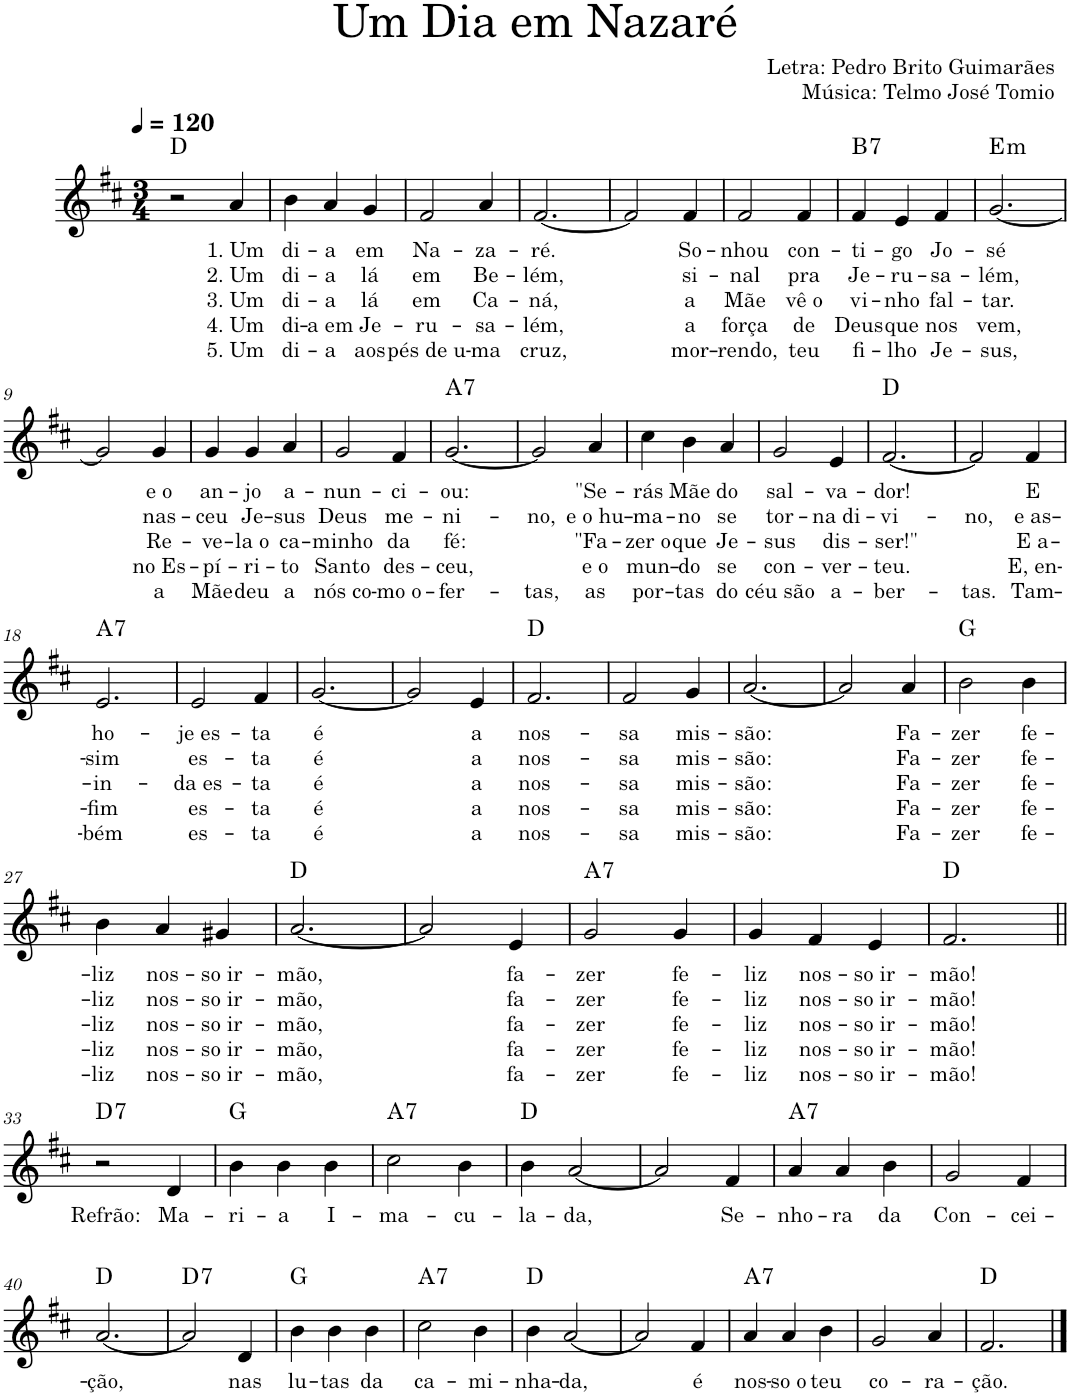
**kern	**text	**text	**text	**text	**text	**harte
*part1	*part1	*part1	*part1	*part1	*part1	*part1
*staff1	*staff1	*staff1	*staff1	*staff1	*staff1	*
*I"Voz	*	*	*	*	*	*
*I'Vo.	*	*	*	*	*	*
*clefG2	*	*	*	*	*	*
*k[f#c#]	*	*	*	*	*	*
*M3/4	*	*	*	*	*	*
*MM120	*	*	*	*	*	*
=1	=1	=1	=1	=1	=1	=1
2r	.	.	.	.	.	D:maj
!	!LO:LY:b	!LO:LY:b	!LO:LY:b	!LO:LY:b	!LO:LY:b	!
4a/	1. Um	2. Um	3. Um	4. Um	5. Um	.
=2	=2	=2	=2	=2	=2	=2
!	!LO:LY:b	!LO:LY:b	!LO:LY:b	!LO:LY:b	!LO:LY:b	!
4b\	di-	di-	di-	di-	di-	.
!	!LO:LY:b	!LO:LY:b	!LO:LY:b	!LO:LY:b	!LO:LY:b	!
4a/	-a	-a	-a	-a em	-a	.
!	!LO:LY:b	!LO:LY:b	!LO:LY:b	!LO:LY:b	!LO:LY:b	!
4g/	em	lá	lá	Je-	aos	.
=3	=3	=3	=3	=3	=3	=3
!	!LO:LY:b	!LO:LY:b	!LO:LY:b	!LO:LY:b	!LO:LY:b	!
2f#/	Na-	em	em	-ru-	pés de u-	.
!	!LO:LY:b	!LO:LY:b	!LO:LY:b	!LO:LY:b	!LO:LY:b	!
4a/	-za-	Be-	Ca-	-sa-	-ma	.
=4	=4	=4	=4	=4	=4	=4
!	!LO:LY:b	!LO:LY:b	!LO:LY:b	!LO:LY:b	!LO:LY:b	!
[2.f#/	-ré.	-lém,	-ná,	-lém,	cruz,	.
=5	=5	=5	=5	=5	=5	=5
2f#/]	.	.	.	.	.	.
!	!LO:LY:b	!LO:LY:b	!LO:LY:b	!LO:LY:b	!LO:LY:b	!
4f#/	So-	si-	a	a	mor-	.
=6	=6	=6	=6	=6	=6	=6
!	!LO:LY:b	!LO:LY:b	!LO:LY:b	!LO:LY:b	!LO:LY:b	!
2f#/	-nhou	-nal	Mãe	força	-rendo,	.
!	!LO:LY:b	!LO:LY:b	!LO:LY:b	!LO:LY:b	!LO:LY:b	!
4f#/	con-	pra	vê o	de	teu	.
=7	=7	=7	=7	=7	=7	=7
!	!LO:LY:b	!LO:LY:b	!LO:LY:b	!LO:LY:b	!LO:LY:b	!LO:H:kt=7
4f#/	-ti-	Je-	vi-	Deus	fi-	B:7
!	!LO:LY:b	!LO:LY:b	!LO:LY:b	!LO:LY:b	!LO:LY:b	!
4e/	-go	-ru-	-nho	que	-lho	.
!	!LO:LY:b	!LO:LY:b	!LO:LY:b	!LO:LY:b	!LO:LY:b	!
4f#/	Jo-	-sa-	fal-	nos	Je-	.
=8	=8	=8	=8	=8	=8	=8
!	!LO:LY:b	!LO:LY:b	!LO:LY:b	!LO:LY:b	!LO:LY:b	!LO:H:kt=m
[2.g/	-sé	-lém,	-tar.	vem,	-sus,	E:min
!!LO:LB:g=z
=9	=9	=9	=9	=9	=9	=9
2g/]	.	.	.	.	.	.
!	!LO:LY:b	!LO:LY:b	!LO:LY:b	!LO:LY:b	!LO:LY:b	!
4g/	e o	nas-	Re-	no Es-	a	.
=10	=10	=10	=10	=10	=10	=10
!	!LO:LY:b	!LO:LY:b	!LO:LY:b	!LO:LY:b	!LO:LY:b	!
4g/	an-	-ceu	-ve-	-pí-	Mãe	.
!	!LO:LY:b	!LO:LY:b	!LO:LY:b	!LO:LY:b	!LO:LY:b	!
4g/	-jo	Je-	-la o	-ri-	deu	.
!	!LO:LY:b	!LO:LY:b	!LO:LY:b	!LO:LY:b	!LO:LY:b	!
4a/	a-	-sus	ca-	-to	a	.
=11	=11	=11	=11	=11	=11	=11
!	!LO:LY:b	!LO:LY:b	!LO:LY:b	!LO:LY:b	!LO:LY:b	!
2g/	-nun-	Deus	-minho	Santo	nós co-	.
!	!LO:LY:b	!LO:LY:b	!LO:LY:b	!LO:LY:b	!LO:LY:b	!
4f#/	-ci-	me-	da	des-	-mo o-	.
=12	=12	=12	=12	=12	=12	=12
!	!LO:LY:b	!LO:LY:b	!LO:LY:b	!LO:LY:b	!LO:LY:b	!LO:H:kt=7
[2.g/	-ou:	-ni-	fé:	-ceu,	-fer-	A:7
=13	=13	=13	=13	=13	=13	=13
!	!	!LO:LY:b	!	!	!LO:LY:b	!
2g/]	.	-no,	.	.	-tas,	.
!	!LO:LY:b	!LO:LY:b	!LO:LY:b	!LO:LY:b	!LO:LY:b	!
4a/	"Se-	e o hu-	"Fa-	e o	as	.
=14	=14	=14	=14	=14	=14	=14
!	!LO:LY:b	!LO:LY:b	!LO:LY:b	!LO:LY:b	!LO:LY:b	!
4cc#\	-rás	-ma-	-zer o	mun-	por-	.
!	!LO:LY:b	!LO:LY:b	!LO:LY:b	!LO:LY:b	!LO:LY:b	!
4b\	Mãe	-no	que	-do	-tas	.
!	!LO:LY:b	!LO:LY:b	!LO:LY:b	!LO:LY:b	!LO:LY:b	!
4a/	do	se	Je-	se	do	.
=15	=15	=15	=15	=15	=15	=15
!	!LO:LY:b	!LO:LY:b	!LO:LY:b	!LO:LY:b	!LO:LY:b	!
2g/	sal-	tor-	-sus	con-	céu são	.
!	!LO:LY:b	!LO:LY:b	!LO:LY:b	!LO:LY:b	!LO:LY:b	!
4e/	-va-	-na di-	dis-	-ver-	a-	.
=16	=16	=16	=16	=16	=16	=16
!	!LO:LY:b	!LO:LY:b	!LO:LY:b	!LO:LY:b	!LO:LY:b	!
[2.f#/	-dor!	-vi-	-ser!"	-teu.	-ber-	D:maj
=17	=17	=17	=17	=17	=17	=17
!	!	!LO:LY:b	!	!	!LO:LY:b	!
2f#/]	.	-no,	.	.	-tas.	.
!	!LO:LY:b	!LO:LY:b	!LO:LY:b	!LO:LY:b	!LO:LY:b	!
4f#/	E	e as-	E a-	E, en-	Tam-	.
!!LO:LB:g=z
=18	=18	=18	=18	=18	=18	=18
!	!LO:LY:b	!LO:LY:b	!LO:LY:b	!LO:LY:b	!LO:LY:b	!LO:H:kt=7
2.e/	ho-	-sim	-in-	-fim	-bém	A:7
=19	=19	=19	=19	=19	=19	=19
!	!LO:LY:b	!LO:LY:b	!LO:LY:b	!LO:LY:b	!LO:LY:b	!
2e/	-je es-	es-	-da es-	es-	es-	.
!	!LO:LY:b	!LO:LY:b	!LO:LY:b	!LO:LY:b	!LO:LY:b	!
4f#/	-ta	-ta	-ta	-ta	-ta	.
=20	=20	=20	=20	=20	=20	=20
!	!LO:LY:b	!LO:LY:b	!LO:LY:b	!LO:LY:b	!LO:LY:b	!
[2.g/	é	é	é	é	é	.
=21	=21	=21	=21	=21	=21	=21
2g/]	.	.	.	.	.	.
!	!LO:LY:b	!LO:LY:b	!LO:LY:b	!LO:LY:b	!LO:LY:b	!
4e/	a	a	a	a	a	.
=22	=22	=22	=22	=22	=22	=22
!	!LO:LY:b	!LO:LY:b	!LO:LY:b	!LO:LY:b	!LO:LY:b	!
2.f#/	nos-	nos-	nos-	nos-	nos-	D:maj
=23	=23	=23	=23	=23	=23	=23
!	!LO:LY:b	!LO:LY:b	!LO:LY:b	!LO:LY:b	!LO:LY:b	!
2f#/	-sa	-sa	-sa	-sa	-sa	.
!	!LO:LY:b	!LO:LY:b	!LO:LY:b	!LO:LY:b	!LO:LY:b	!
4g/	mis-	mis-	mis-	mis-	mis-	.
=24	=24	=24	=24	=24	=24	=24
!	!LO:LY:b	!LO:LY:b	!LO:LY:b	!LO:LY:b	!LO:LY:b	!
[2.a/	-são:	-são:	-são:	-são:	-são:	.
=25	=25	=25	=25	=25	=25	=25
2a/]	.	.	.	.	.	.
!	!LO:LY:b	!LO:LY:b	!LO:LY:b	!LO:LY:b	!LO:LY:b	!
4a/	Fa-	Fa-	Fa-	Fa-	Fa-	.
=26	=26	=26	=26	=26	=26	=26
!	!LO:LY:b	!LO:LY:b	!LO:LY:b	!LO:LY:b	!LO:LY:b	!
2b\	-zer	-zer	-zer	-zer	-zer	G:maj
!	!LO:LY:b	!LO:LY:b	!LO:LY:b	!LO:LY:b	!LO:LY:b	!
4b\	fe-	fe-	fe-	fe-	fe-	.
!!LO:LB:g=z
=27	=27	=27	=27	=27	=27	=27
!	!LO:LY:b	!LO:LY:b	!LO:LY:b	!LO:LY:b	!LO:LY:b	!
4b\	-liz	-liz	-liz	-liz	-liz	.
!	!LO:LY:b	!LO:LY:b	!LO:LY:b	!LO:LY:b	!LO:LY:b	!
4a/	nos-	nos-	nos-	nos-	nos-	.
!	!LO:LY:b	!LO:LY:b	!LO:LY:b	!LO:LY:b	!LO:LY:b	!
4g#X/	-so ir-	-so ir-	-so ir-	-so ir-	-so ir-	.
=28	=28	=28	=28	=28	=28	=28
!	!LO:LY:b	!LO:LY:b	!LO:LY:b	!LO:LY:b	!LO:LY:b	!
[2.a/	-mão,	-mão,	-mão,	-mão,	-mão,	D:maj
=29	=29	=29	=29	=29	=29	=29
2a/]	.	.	.	.	.	.
!	!LO:LY:b	!LO:LY:b	!LO:LY:b	!LO:LY:b	!LO:LY:b	!
4e/	fa-	fa-	fa-	fa-	fa-	.
=30	=30	=30	=30	=30	=30	=30
!	!LO:LY:b	!LO:LY:b	!LO:LY:b	!LO:LY:b	!LO:LY:b	!LO:H:kt=7
2g/	-zer	-zer	-zer	-zer	-zer	A:7
!	!LO:LY:b	!LO:LY:b	!LO:LY:b	!LO:LY:b	!LO:LY:b	!
4g/	fe-	fe-	fe-	fe-	fe-	.
=31	=31	=31	=31	=31	=31	=31
!	!LO:LY:b	!LO:LY:b	!LO:LY:b	!LO:LY:b	!LO:LY:b	!
4g/	-liz	-liz	-liz	-liz	-liz	.
!	!LO:LY:b	!LO:LY:b	!LO:LY:b	!LO:LY:b	!LO:LY:b	!
4f#/	nos-	nos-	nos-	nos-	nos-	.
!	!LO:LY:b	!LO:LY:b	!LO:LY:b	!LO:LY:b	!LO:LY:b	!
4e/	-so ir-	-so ir-	-so ir-	-so ir-	-so ir-	.
=32	=32	=32	=32	=32	=32	=32
!	!LO:LY:b	!LO:LY:b	!LO:LY:b	!LO:LY:b	!LO:LY:b	!
2.f#/	-mão!	-mão!	-mão!	-mão!	-mão!	D:maj
!!LO:LB:g=z
=33||	=33||	=33||	=33||	=33||	=33||	=33||
!	!LO:LY:b	!	!	!	!	!LO:H:kt=7
2r	Refrão:	.	.	.	.	D:7
!	!LO:LY:b	!	!	!	!	!
4d/	Ma-	.	.	.	.	.
=34	=34	=34	=34	=34	=34	=34
!	!LO:LY:b	!	!	!	!	!
4b\	-ri-	.	.	.	.	G:maj
!	!LO:LY:b	!	!	!	!	!
4b\	-a	.	.	.	.	.
!	!LO:LY:b	!	!	!	!	!
4b\	I-	.	.	.	.	.
=35	=35	=35	=35	=35	=35	=35
!	!LO:LY:b	!	!	!	!	!LO:H:kt=7
2cc#\	-ma-	.	.	.	.	A:7
!	!LO:LY:b	!	!	!	!	!
4b\	-cu-	.	.	.	.	.
=36	=36	=36	=36	=36	=36	=36
!	!LO:LY:b	!	!	!	!	!
4b\	-la-	.	.	.	.	D:maj
!	!LO:LY:b	!	!	!	!	!
[2a/	-da,	.	.	.	.	.
=37	=37	=37	=37	=37	=37	=37
2a/]	.	.	.	.	.	.
!	!LO:LY:b	!	!	!	!	!
4f#/	Se-	.	.	.	.	.
=38	=38	=38	=38	=38	=38	=38
!	!LO:LY:b	!	!	!	!	!LO:H:kt=7
4a/	-nho-	.	.	.	.	A:7
!	!LO:LY:b	!	!	!	!	!
4a/	-ra	.	.	.	.	.
!	!LO:LY:b	!	!	!	!	!
4b\	da	.	.	.	.	.
=39	=39	=39	=39	=39	=39	=39
!	!LO:LY:b	!	!	!	!	!
2g/	Con-	.	.	.	.	.
!	!LO:LY:b	!	!	!	!	!
4f#/	-cei-	.	.	.	.	.
!!LO:LB:g=z
=40	=40	=40	=40	=40	=40	=40
!	!LO:LY:b	!	!	!	!	!
[2.a/	-ção,	.	.	.	.	D:maj
=41	=41	=41	=41	=41	=41	=41
!	!	!	!	!	!	!LO:H:kt=7
2a/]	.	.	.	.	.	D:7
!	!LO:LY:b	!	!	!	!	!
4d/	nas	.	.	.	.	.
=42	=42	=42	=42	=42	=42	=42
!	!LO:LY:b	!	!	!	!	!
4b\	lu-	.	.	.	.	G:maj
!	!LO:LY:b	!	!	!	!	!
4b\	-tas	.	.	.	.	.
!	!LO:LY:b	!	!	!	!	!
4b\	da	.	.	.	.	.
=43	=43	=43	=43	=43	=43	=43
!	!LO:LY:b	!	!	!	!	!LO:H:kt=7
2cc#\	ca-	.	.	.	.	A:7
!	!LO:LY:b	!	!	!	!	!
4b\	-mi-	.	.	.	.	.
=44	=44	=44	=44	=44	=44	=44
!	!LO:LY:b	!	!	!	!	!
4b\	-nha-	.	.	.	.	D:maj
!	!LO:LY:b	!	!	!	!	!
[2a/	-da,	.	.	.	.	.
=45	=45	=45	=45	=45	=45	=45
2a/]	.	.	.	.	.	.
!	!LO:LY:b	!	!	!	!	!
4f#/	é	.	.	.	.	.
=46	=46	=46	=46	=46	=46	=46
!	!LO:LY:b	!	!	!	!	!LO:H:kt=7
4a/	nos-	.	.	.	.	A:7
!	!LO:LY:b	!	!	!	!	!
4a/	-so o	.	.	.	.	.
!	!LO:LY:b	!	!	!	!	!
4b\	teu	.	.	.	.	.
=47	=47	=47	=47	=47	=47	=47
!	!LO:LY:b	!	!	!	!	!
2g/	co-	.	.	.	.	.
!	!LO:LY:b	!	!	!	!	!
4a/	-ra-	.	.	.	.	.
=48	=48	=48	=48	=48	=48	=48
!	!LO:LY:b	!	!	!	!	!
2.f#/	-ção.	.	.	.	.	D:maj
==	==	==	==	==	==	==
*-	*-	*-	*-	*-	*-	*-
